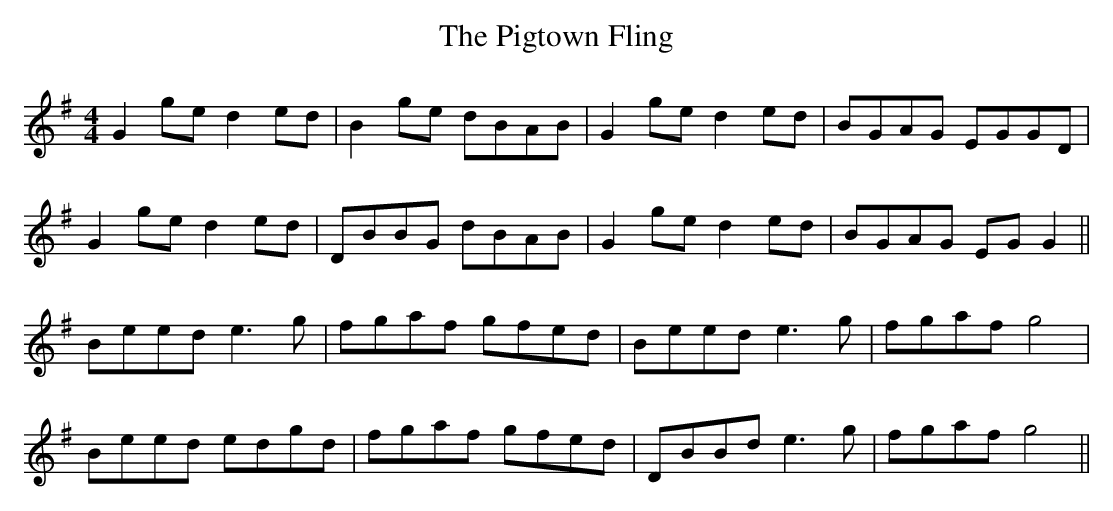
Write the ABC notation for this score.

X:1
T: The Pigtown Fling
M: 4/4
L: 1/8
K: Gmaj
G2ge d2ed|B2ge dBAB|G2ge d2ed|BGAG EGGD|
G2ge d2ed|DBBG dBAB|G2ge d2ed|BGAG EGG2||
Beed e3g|fgaf gfed|Beed e3g|fgaf g4|
Beed edgd|fgaf gfed|DBBd e3g|fgaf g4||
